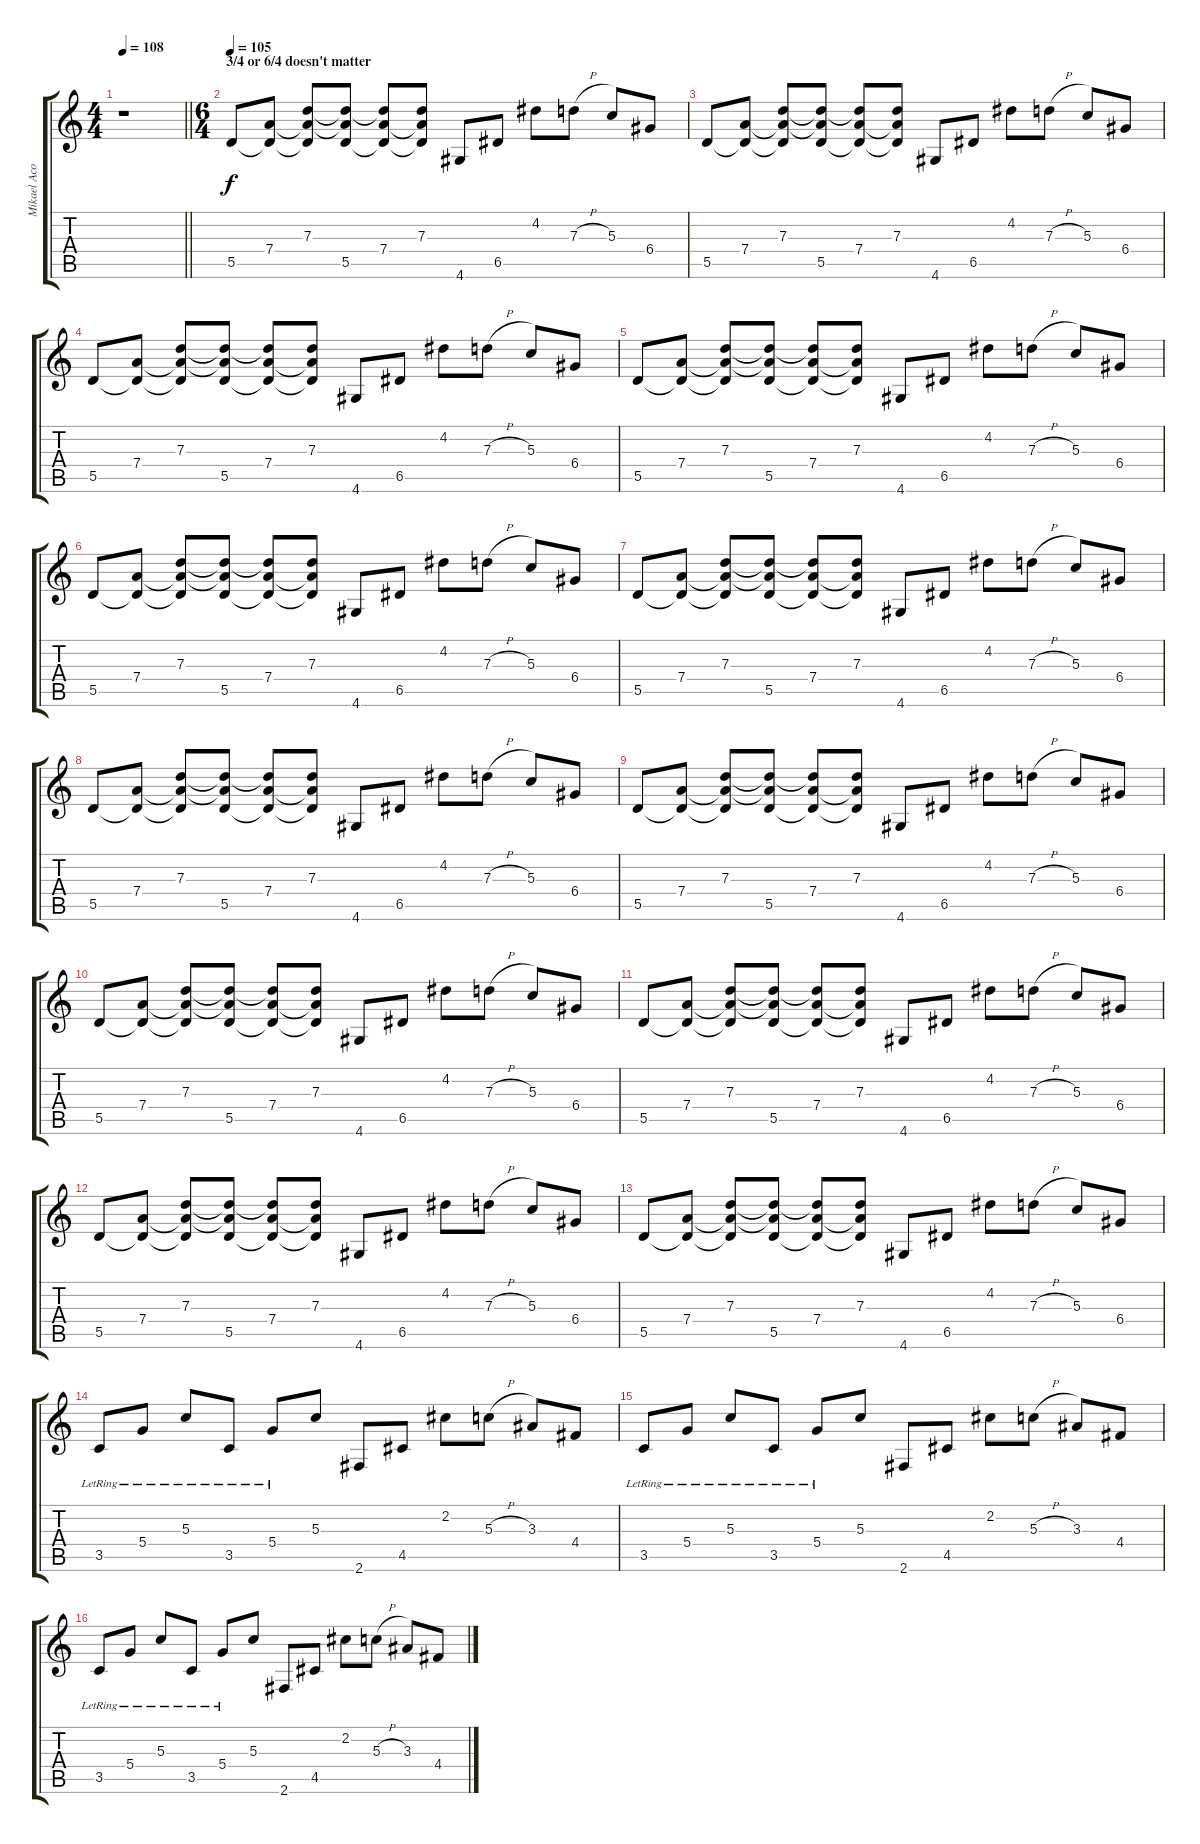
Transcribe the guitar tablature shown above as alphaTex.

\track ("Mikael Acoustic" "Mikael Aco") {instrument acousticguitarsteel}
\staff {score tabs}
\tuning (E4 B3 G3 D3 A2 E2) {hide}
\ts (4 4)
\tempo 108
\clef g2
\barLineRight lightlight
\ks c
r.1{dy f} |
\ts (6 4)
\section ("" "3/4 or 6/4 doesn't matter")
\tempo 105
5.5.8{balance 9} (7.4 5.5{t}).8 (7.3 7.4{t} 5.5{t}).8 (7.3{t} 7.4{t} 5.5).8 (7.3{t} 7.4 5.5{t}).8 (7.3 7.4{t} 5.5{t}).8 4.6.8 6.5.8 4.2.8 7.3{h}.8 5.3.8 6.4.8 |
5.5.8 (7.4 5.5{t}).8 (7.3 7.4{t} 5.5{t}).8 (7.3{t} 7.4{t} 5.5).8 (7.3{t} 7.4 5.5{t}).8 (7.3 7.4{t} 5.5{t}).8 4.6.8 6.5.8 4.2.8 7.3{h}.8 5.3.8 6.4.8 |
5.5.8 (7.4 5.5{t}).8 (7.3 7.4{t} 5.5{t}).8 (7.3{t} 7.4{t} 5.5).8 (7.3{t} 7.4 5.5{t}).8 (7.3 7.4{t} 5.5{t}).8 4.6.8 6.5.8 4.2.8 7.3{h}.8 5.3.8 6.4.8 |
5.5.8 (7.4 5.5{t}).8 (7.3 7.4{t} 5.5{t}).8 (7.3{t} 7.4{t} 5.5).8 (7.3{t} 7.4 5.5{t}).8 (7.3 7.4{t} 5.5{t}).8 4.6.8 6.5.8 4.2.8 7.3{h}.8 5.3.8 6.4.8 |
5.5.8 (7.4 5.5{t}).8 (7.3 7.4{t} 5.5{t}).8 (7.3{t} 7.4{t} 5.5).8 (7.3{t} 7.4 5.5{t}).8 (7.3 7.4{t} 5.5{t}).8 4.6.8 6.5.8 4.2.8 7.3{h}.8 5.3.8 6.4.8 |
5.5.8 (7.4 5.5{t}).8 (7.3 7.4{t} 5.5{t}).8 (7.3{t} 7.4{t} 5.5).8 (7.3{t} 7.4 5.5{t}).8 (7.3 7.4{t} 5.5{t}).8 4.6.8 6.5.8 4.2.8 7.3{h}.8 5.3.8 6.4.8 |
5.5.8 (7.4 5.5{t}).8 (7.3 7.4{t} 5.5{t}).8 (7.3{t} 7.4{t} 5.5).8 (7.3{t} 7.4 5.5{t}).8 (7.3 7.4{t} 5.5{t}).8 4.6.8 6.5.8 4.2.8 7.3{h}.8 5.3.8 6.4.8 |
5.5.8 (7.4 5.5{t}).8 (7.3 7.4{t} 5.5{t}).8 (7.3{t} 7.4{t} 5.5).8 (7.3{t} 7.4 5.5{t}).8 (7.3 7.4{t} 5.5{t}).8 4.6.8 6.5.8 4.2.8 7.3{h}.8 5.3.8 6.4.8 |
5.5.8 (7.4 5.5{t}).8 (7.3 7.4{t} 5.5{t}).8 (7.3{t} 7.4{t} 5.5).8 (7.3{t} 7.4 5.5{t}).8 (7.3 7.4{t} 5.5{t}).8 4.6.8 6.5.8 4.2.8 7.3{h}.8 5.3.8 6.4.8 |
5.5.8 (7.4 5.5{t}).8 (7.3 7.4{t} 5.5{t}).8 (7.3{t} 7.4{t} 5.5).8 (7.3{t} 7.4 5.5{t}).8 (7.3 7.4{t} 5.5{t}).8 4.6.8 6.5.8 4.2.8 7.3{h}.8 5.3.8 6.4.8 |
5.5.8 (7.4 5.5{t}).8 (7.3 7.4{t} 5.5{t}).8 (7.3{t} 7.4{t} 5.5).8 (7.3{t} 7.4 5.5{t}).8 (7.3 7.4{t} 5.5{t}).8 4.6.8 6.5.8 4.2.8 7.3{h}.8 5.3.8 6.4.8 |
5.5.8 (7.4 5.5{t}).8 (7.3 7.4{t} 5.5{t}).8 (7.3{t} 7.4{t} 5.5).8 (7.3{t} 7.4 5.5{t}).8 (7.3 7.4{t} 5.5{t}).8 4.6.8 6.5.8 4.2.8 7.3{h}.8 5.3.8 6.4.8 |
3.5{lr}.8 5.4{lr}.8 5.3{lr}.8 3.5{lr}.8 5.4{lr}.8 5.3.8 2.6.8 4.5.8 2.2.8 5.3{h}.8 3.3.8 4.4.8 |
3.5{lr}.8 5.4{lr}.8 5.3{lr}.8 3.5{lr}.8 5.4{lr}.8 5.3.8 2.6.8 4.5.8 2.2.8 5.3{h}.8 3.3.8 4.4.8 |
3.5{lr}.8 5.4{lr}.8 5.3{lr}.8 3.5{lr}.8 5.4{lr}.8 5.3.8 2.6.8 4.5.8 2.2.8 5.3{h}.8 3.3.8 4.4.8
